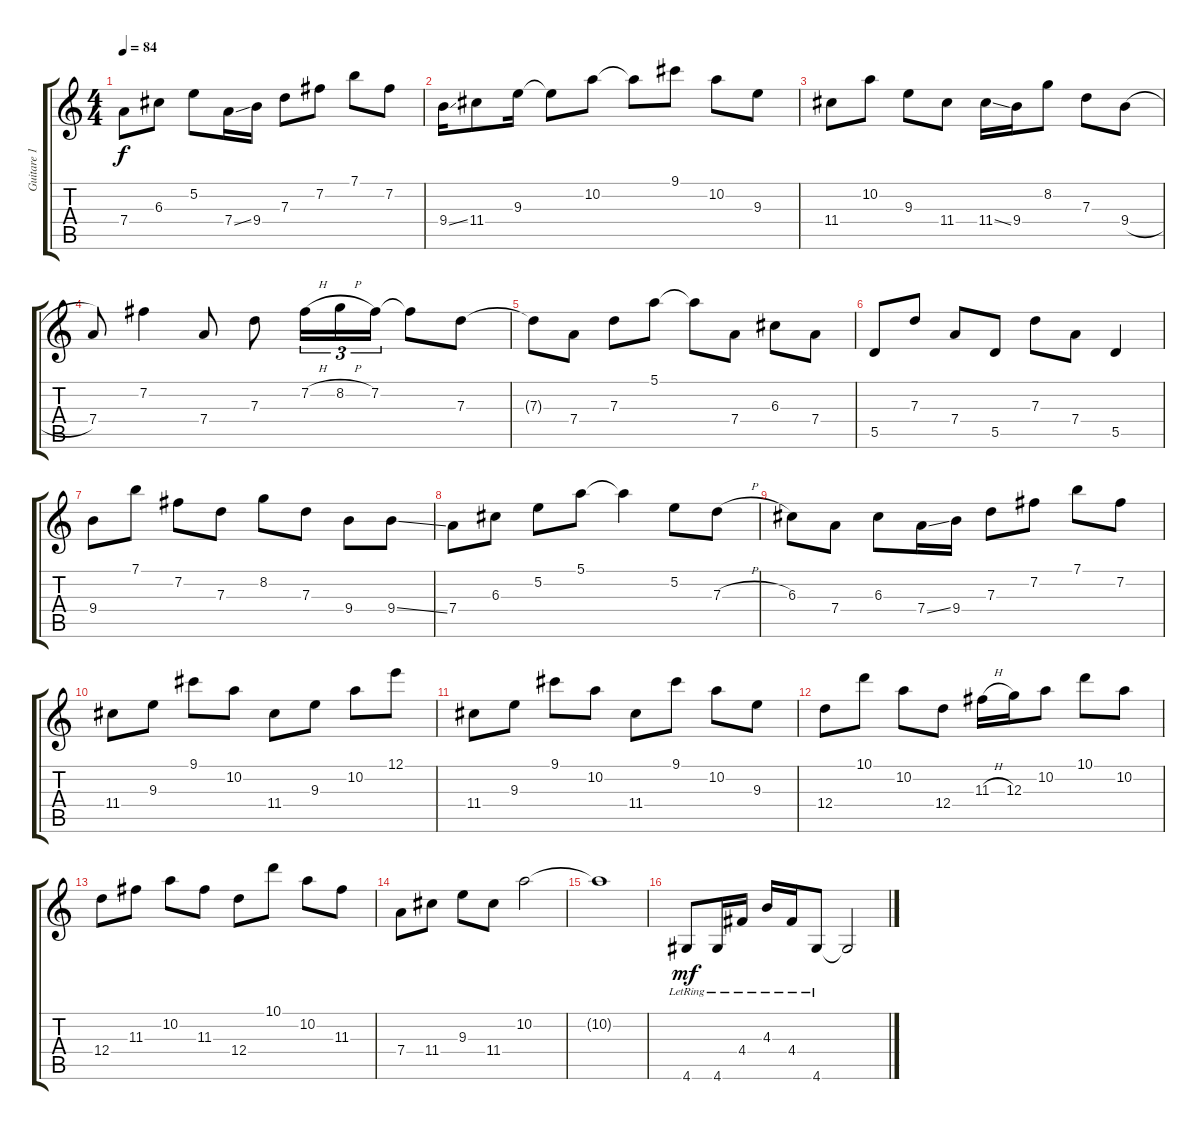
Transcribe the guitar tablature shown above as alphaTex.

\track ("Guitare 1" "Guitare 1") {instrument electricguitarjazz}
\staff {score tabs}
\tuning (E4 B3 G3 D3 A2 E2) {hide}
\ts (4 4)
\tempo 84
\clef g2
\ks c
7.4.8{dy f} 6.3.8 5.2.8 7.4{ss}.16 9.4.16 7.3.8 7.2.8 7.1.8 7.2.8 |
9.4{ss}.16 11.4.8 9.3.16 9.3{t}.8 10.2.8 10.2{t}.8 9.1.8 10.2.8 9.3.8 |
11.4.8 10.2.8 9.3.8 11.4.8 11.4{ss}.16 9.4.16 8.2.8 7.3.8 9.4{h}.8 |
7.4.8 7.2.4 7.4.8 7.3.8 7.2{h}.16{tu (3 2)} 8.2{h}.16{tu (3 2)} 7.2.16{tu (3 2)} 7.2{t}.8 7.3.8 |
7.3{t}.8 7.4.8 7.3.8 5.1.8 5.1{t}.8 7.4.8 6.3.8 7.4.8 |
5.5.8 7.3.8 7.4.8 5.5.8 7.3.8 7.4.8 5.5.4 |
9.4.8 7.1.8 7.2.8 7.3.8 8.2.8 7.3.8 9.4.8 9.4{ss}.8 |
7.4.8 6.3.8 5.2.8 5.1.8 5.1{t}.4 5.2.8 7.3{h}.8 |
6.3.8 7.4.8 6.3.8 7.4{ss}.16 9.4.16 7.3.8 7.2.8 7.1.8 7.2.8 |
11.4.8 9.3.8 9.1.8 10.2.8 11.4.8 9.3.8 10.2.8 12.1.8 |
11.4.8 9.3.8 9.1.8 10.2.8 11.4.8 9.1.8 10.2.8 9.3.8 |
12.4.8 10.1.8 10.2.8 12.4.8 11.3{h}.16 12.3.16 10.2.8 10.1.8 10.2.8 |
12.4.8 11.3.8 10.2.8 11.3.8 12.4.8 10.1.8 10.2.8 11.3.8 |
7.4.8 11.4.8 9.3.8 11.4.8 10.2.2 |
10.2{t}.1 |
4.6{lr}.8{dy mf} 4.6{lr}.16 4.4{lr}.16 4.3{lr}.16 4.4{lr}.16 4.6{lr}.8 4.6{t}.2
